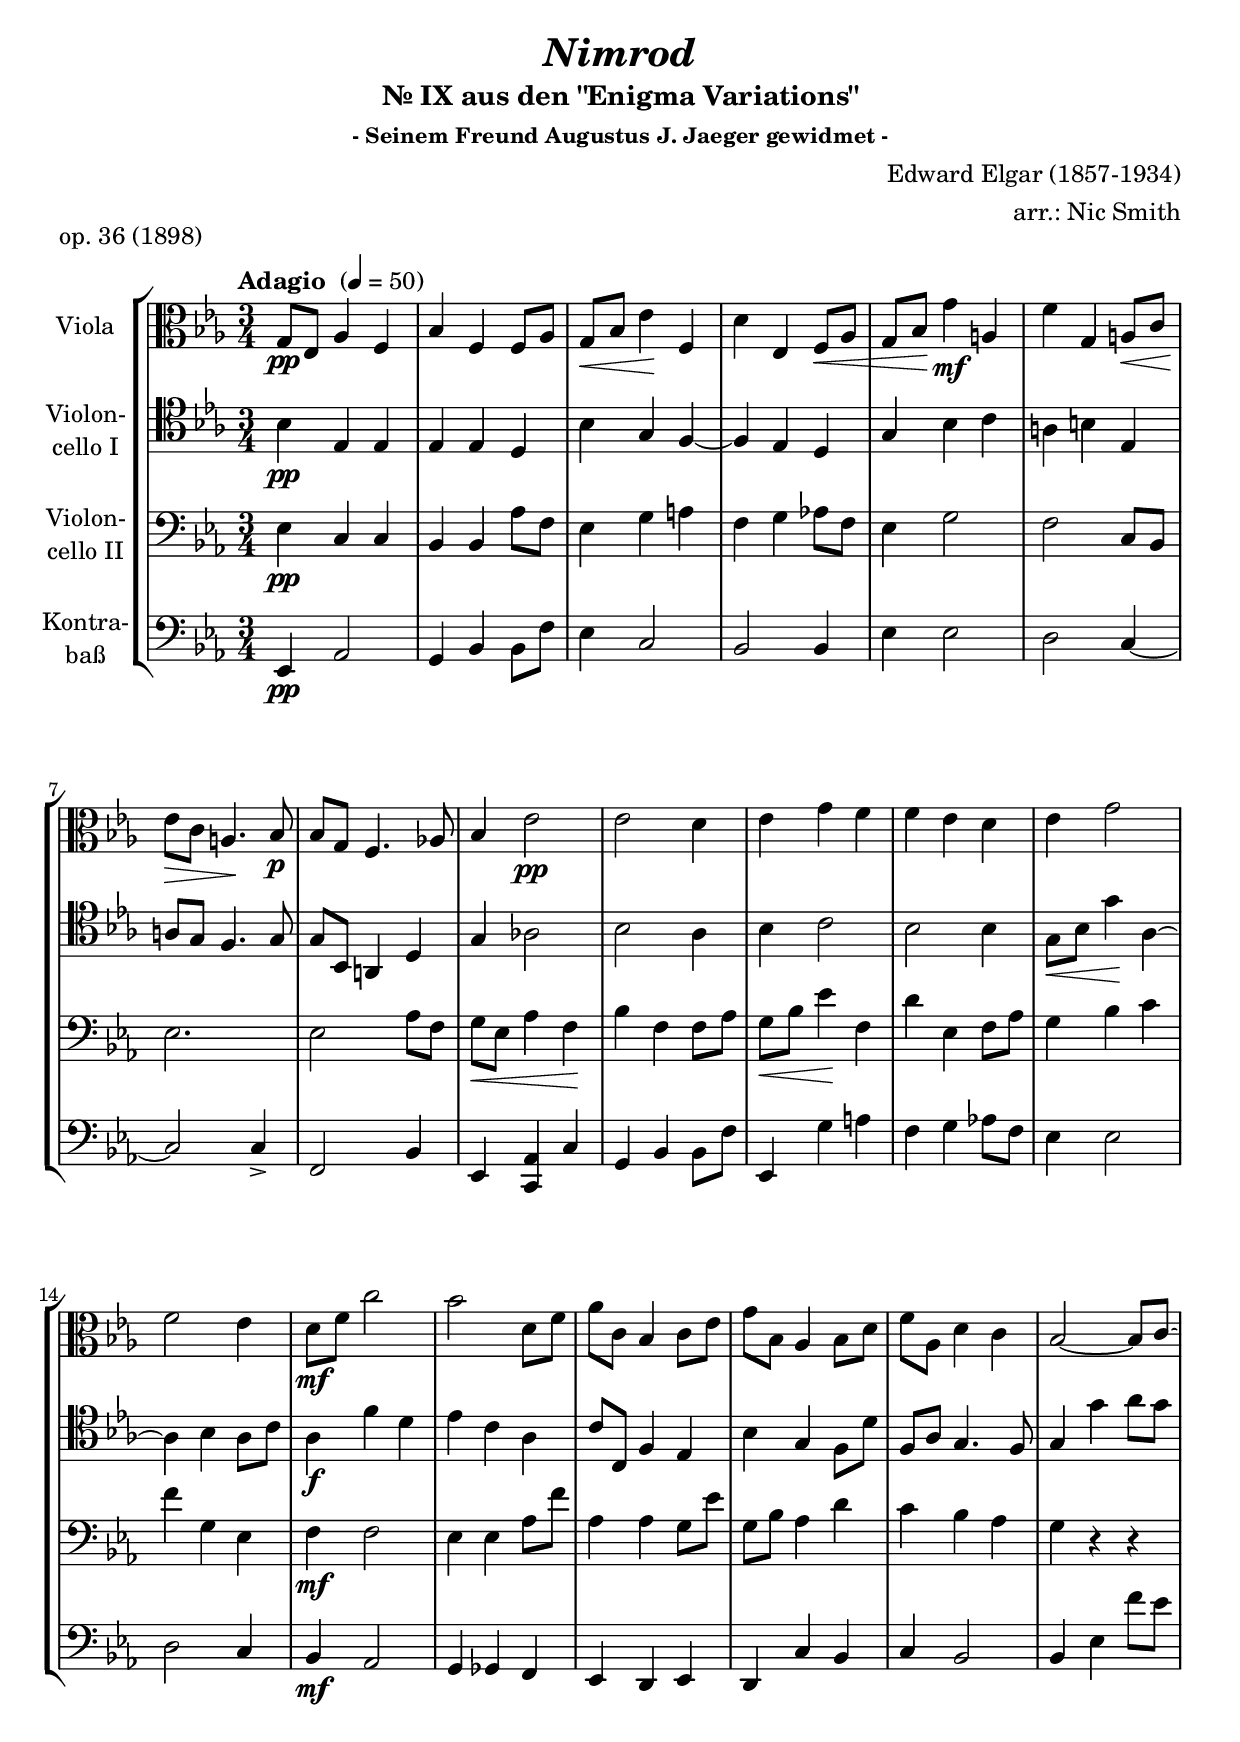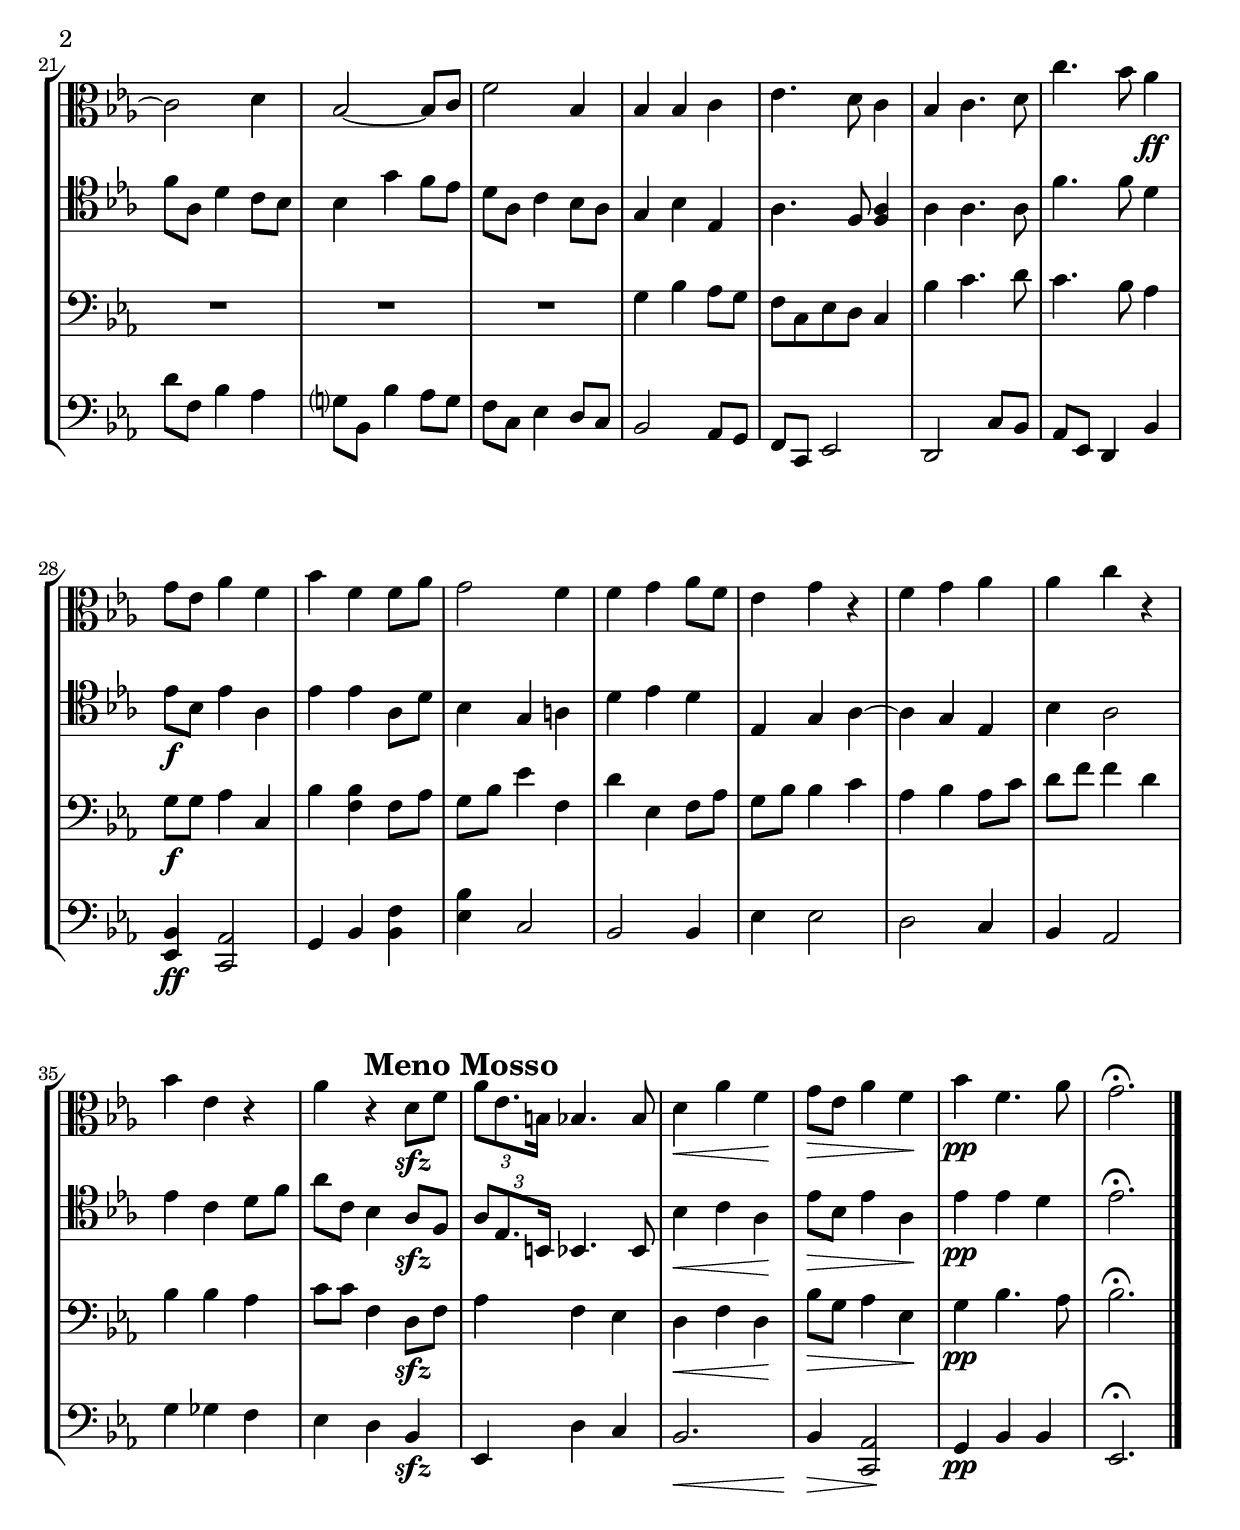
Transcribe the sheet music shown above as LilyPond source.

\version "2.14.2"
\include "deutsch.ly"

#(set-global-staff-size 21.25)

\header {
  title       = \markup \bold \italic "Nimrod"
  subtitle    = "Nr. IX aus den \"Enigma Variations\""
  subsubtitle = "- Seinem Freund Augustus J. Jaeger gewidmet -"
  composer    = "Edward Elgar (1857-1934)"
  arranger    = "arr.: Nic Smith"
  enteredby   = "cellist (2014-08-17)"
  piece       = "op. 36 (1898)"
}

voiceconsts = {
  \key c \minor
  \time 3/4
  \tempo "Adagio " 4=50
  \clef "bass"
  % \numericTimeSignature
  \compressFullBarRests
}


%minstr = "harpsichord"
mihi = "string ensemble 1"
%minstr = "accordion"
miba = "bassoon"
milo = "drawbar organ"

memo = \mark \markup \bold "Meno Mosso"

va = \relative c' {
  \voiceconsts
  \clef "alto"
  
  g8\pp es as4 f
  b f f8 as
  g\< b es4\! f,
  d' es, f8\< as
  g b\! g'4\mf a,
  f' g, a8\< c

  es\!\> c a4.\! b8\p
  b g f4. as!8
  b4 es2\pp
  es d4
  es g f
  f es d
  es g2
  f2 es4
  d8\mf f c'2
  b d,8 f
  as c, b4 c8 es
  g b, as4 b8 d
  f as, d4 c
  b2~ b8 c~

  c2 d4
  b2~ b8 c
  f2 b,4
  b b c
  es4. d8 c4
  b c4. d8
  c'4. b8 as4\ff

  g8 es as4 f
  b f f8 as
  g2 f4
  f g as8 f
  es4 g r
  f g as

  as c r
  b es, r
  as r d,8\sfz f
  \memo \times 2/3 { as es8. h16 } b4. b8
  d4\< as' f\!

  g8\> es as4 f\!
  b\pp f4. as8
  g2.\fermata \bar "|."
}

vb = \relative c' {
  \voiceconsts
  \clef "tenor"

  b4\pp es, es
  es es d
  b' g f~
  f es d
  g b c
  a h es,
  a8 g f4. g8

  g b, a4 d
  g as!2
  b as4
  b c2
  b b4
  g8\< b g'4\! as,~
  as b as8 c
  as4\f f' d

  es c as
  c8 c, f4 es
  b' g f8 d'
  f, as g4. f8
  g4 g' as8 g
  f as, d4 c8 b
  b4 g' f8 es

  d as c4 b8 as
  g4 b es,
  as4. f8 <f as>4
  as as4. as8
  f'4. f8 d4
  es8\f b es4 as,
  es' es as,8 d

  b4 g a
  d es d
  es, g as~
  as g es
  b' as2
  es'4 c d8 f
  as c, b4 as8\sfz f

  \memo \times 2/3 { as es8. h16 } b4. b8
  b'4\< c as\!
  es'8\> b es4 as,\!
  es'\pp es d
  es2.\fermata \bar "|."
}

vc = \relative c {
  \voiceconsts

  es4\pp c c
  b b as'8 f
  es4 g a
  f g as!8 f
  es4 g2
  f c8 b
  es2.

  es2 as8 f
  g\< es as4 f\!
  b f f8 as
  g\< b es4\! f,
  d' es, f8 as
  g4 b c
  f g, es

  f\mf f2
  es4 es as8 f'
  as,4 as g8 es'
  g, b as4 d
  c b as
  g r r
  R2.*3

  g4 b as8 g
  f c es d c4
  b' c4. d8
  c4. b8 as4
  g8\f g as4 c,
  b' <f b> f8 as
  g b es4 f,

  d' es, f8 as
  g b b4 c
  as b as8 c
  d f f4 d
  b b as
  c8 c f,4 d8\sfz f

  \memo as4 f es
  d\< f d\!
  b'8\> g as4 es\!
  g\pp b4. as8
  b2.\fermata \bar "|."
}

vd = \relative c, {
  \voiceconsts

  es4\pp as2
  g4 b b8 f'
  es4 c2
  b b4
  es es2
  d c4~
  c2 c4->
  f,2 b4

  es, <c as'> c'
  g b b8 f'
  es,4 g' a
  f g as!8 f
  es4 es2
  d c4
  b\mf as2
  g4 ges f

  es d es
  d c' b
  c b2
  b4 es f'8 es
  d f, b4 as
  g?8 b, b'4 as8 g
  f c es4 d8 c

  b2 as8 g
  f c es2
  d c'8 b
  as es d4 b'
  <es, b'>\ff <c as'>2
  g'4 b <b f'>

  <es b'> c2
  b b4
  es es2
  d c4
  b as2
  g'4 ges f
  es d b\sfz

  \memo es, d' c
  b2.\<
  b4\!\> <c, as'>2\!
  g'4\pp b b
  es,2.\fermata \bar "|."
}


va = \relative c' {
  \voiceconsts
  \clef "alto"
  
  g8\pp es as4 f
  b f f8 as
  g\< b es4\! f,
  d' es, f8\< as
  g b\! g'4\mf a,
  f' g, a8\< c

  es\!\> c a4.\! b8\p
  b g f4. as!8
  b4 es2\pp
  es d4
  es g f
  f es d
  es g2
  f2 es4
  d8\mf f c'2
  b d,8 f
  as c, b4 c8 es
  g b, as4 b8 d
  f as, d4 c
  b2~ b8 c~

  c2 d4
  b2~ b8 c
  f2 b,4
  b b c
  es4. d8 c4
  b c4. d8
  c'4. b8 as4\ff

  g8 es as4 f
  b f f8 as
  g2 f4
  f g as8 f
  es4 g r
  f g as

  as c r
  b es, r
  as r d,8\sfz f
  \memo \times 2/3 { as es8. h16 } b4. b8
  d4\< as' f\!

  g8\> es as4 f\!
  b\pp f4. as8
  g2.\fermata \bar "|."
}

vb = \relative c' {
  \voiceconsts
  \clef "tenor"

  b4\pp es, es
  es es d
  b' g f~
  f es d
  g b c
  a h es,
  a8 g f4. g8

  g b, a4 d
  g as!2
  b as4
  b c2
  b b4
  g8\< b g'4\! as,~
  as b as8 c
  as4\f f' d

  es c as
  c8 c, f4 es
  b' g f8 d'
  f, as g4. f8
  g4 g' as8 g
  f as, d4 c8 b
  b4 g' f8 es

  d as c4 b8 as
  g4 b es,
  as4. f8 <f as>4
  as as4. as8
  f'4. f8 d4
  es8\f b es4 as,
  es' es as,8 d

  b4 g a
  d es d
  es, g as~
  as g es
  b' as2
  es'4 c d8 f
  as c, b4 as8\sfz f

  \memo \times 2/3 { as es8. h16 } b4. b8
  b'4\< c as\!
  es'8\> b es4 as,\!
  es'\pp es d
  es2.\fermata \bar "|."
}

vc = \relative c {
  \voiceconsts

  es4\pp c c
  b b as'8 f
  es4 g a
  f g as!8 f
  es4 g2
  f c8 b
  es2.

  es2 as8 f
  g\< es as4 f\!
  b f f8 as
  g\< b es4\! f,
  d' es, f8 as
  g4 b c
  f g, es

  f\mf f2
  es4 es as8 f'
  as,4 as g8 es'
  g, b as4 d
  c b as
  g r r
  R2.*3

  g4 b as8 g
  f c es d c4
  b' c4. d8
  c4. b8 as4
  g8\f g as4 c,
  b' <f b> f8 as
  g b es4 f,

  d' es, f8 as
  g b b4 c
  as b as8 c
  d f f4 d
  b b as
  c8 c f,4 d8\sfz f

  \memo as4 f es
  d\< f d\!
  b'8\> g as4 es\!
  g\pp b4. as8
  b2.\fermata \bar "|."
}

vd = \relative c, {
  \voiceconsts

  es4\pp as2
  g4 b b8 f'
  es4 c2
  b b4
  es es2
  d c4~
  c2 c4->
  f,2 b4

  es, <c as'> c'
  g b b8 f'
  es,4 g' a
  f g as!8 f
  es4 es2
  d c4
  b\mf as2
  g4 ges f

  es d es
  d c' b
  c b2
  b4 es f'8 es
  d f, b4 as
  g?8 b, b'4 as8 g
  f c es4 d8 c

  b2 as8 g
  f c es2
  d c'8 b
  as es d4 b'
  <es, b'>\ff <c as'>2
  g'4 b <b f'>

  <es b'> c2
  b b4
  es es2
  d c4
  b as2
  g'4 ges f
  es d b\sfz

  \memo es, d' c
  b2.\<
  b4\!\> <c, as'>2\!
  g'4\pp b b
  es,2.\fermata \bar "|."
}


music = \new StaffGroup <<
      \new Staff {
	\set Staff.midiInstrument = \mihi
	\set Staff.instrumentName = \markup \center-column { "Viola" }
	\transpose c c { \va }
      }

      \new Staff {
	\set Staff.midiInstrument = \miba
	\set Staff.instrumentName = \markup \center-column { "Violon-" "cello I" }
	\transpose c c { \vb }
      }

      \new Staff {
	\set Staff.midiInstrument = \miba
	\set Staff.instrumentName = \markup \center-column { "Violon-" "cello II" }
	\transpose c c { \vc }
      }

      \new Staff {
	\set Staff.midiInstrument = \milo
	\set Staff.instrumentName = \markup \center-column { "Kontra-" "baß" }
	\transpose c c { \vd }
      }
>>

\book {
  \score {
    \music
    \layout {}
  }

  \score {
    \unfoldRepeats \music

    \midi {
      \context {
        \Score
      }
    }
  }
}
